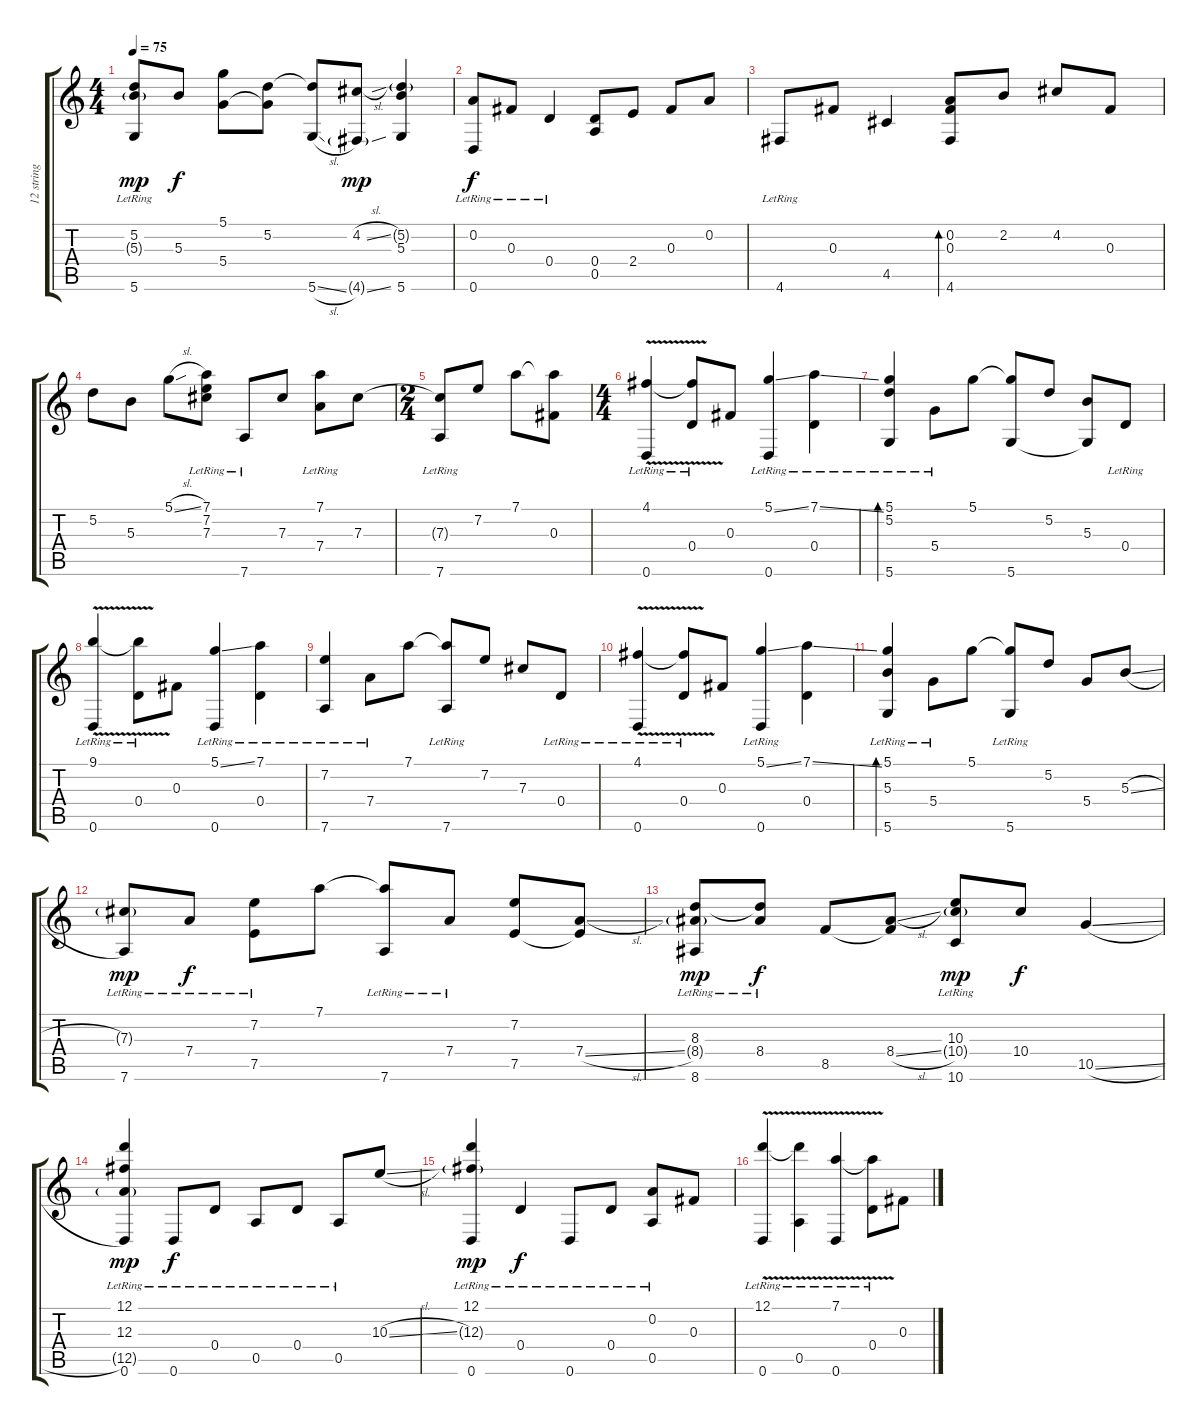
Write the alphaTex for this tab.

\track ("12 string guitar" "12 string ") {instrument acousticguitarnylon}
\staff {score tabs}
\tuning (D4 A3 Gb3 D3 A2 D2) {hide}
\ts (4 4)
\tempo 75
\clef g2
\ks c
(5.2 5.3{g} 5.6{lr}).8{dy mp} 5.3.8{dy f} (5.1 5.4).8 (5.2 5.4{t}).8 (5.2{t} 5.6{sl}).8 (4.2{sl} 4.6{ss g}).8{dy mp} (5.2{g} 5.3 5.6).4 |
(0.2{lr} 0.6{lr}).8{dy f} 0.3{lr}.8 0.4{lr}.4 (0.4 0.5).8 2.4.8 0.3.8 0.2.8 |
4.6{lr}.8 0.3.8 4.5.4 (0.2 0.3 4.6).8{bd 120} 2.2.8 4.2.8 0.3.8 |
5.2.8 5.3.8 5.1{sl}.8 (7.1{lr} 7.2{lr} 7.3{lr}).8 7.6{lr}.8 7.3.8 (7.1 7.4{lr}).8 7.3.8 |
\ts (2 4)
(7.3{t} 7.6{lr}).8 7.2.8 7.1.8 (7.1{t} 0.3).8 |
\ts (4 4)
(4.1{v} 0.6{lr}).4 (4.1{t} 0.4{lr}).8 0.3.8 (5.1{ss} 0.6{lr}).4 (7.1{ss} 0.4{lr}).4 |
(5.1 5.2 5.6{lr}).4{bd 240} 5.4{lr}.8 5.1.8 (5.1{t} 5.6).8 5.2.8 (5.3 5.6{t}).8 0.4{lr}.8 |
(9.1{v} 0.6{lr}).4 (9.1{t} 0.4{lr}).8 0.3.8 (5.1{ss} 0.6{lr}).4 (7.1 0.4{lr}).4 |
(7.2 7.6{lr}).4 7.4{lr}.8 7.1.8 (7.1{t} 7.6{lr}).8 7.2.8 7.3.8 0.4{lr}.8 |
(4.1{v} 0.6{lr}).4 (4.1{t} 0.4{lr}).8 0.3.8 (5.1{ss} 0.6{lr}).4 (7.1{ss} 0.4).4 |
(5.1 5.3 5.6{lr}).4{bd 240} 5.4{lr}.8 5.1.8 (5.1{t} 5.6{lr}).8 5.2.8 5.4.8 5.3{sl}.8 |
(7.3{g} 7.6{lr}).8{dy mp} 7.4{lr}.8{dy f} (7.2 7.5{lr}).8 7.1.8 (7.1{t} 7.6{lr}).8 7.4{lr}.8 (7.2 7.5).8 (7.4{sl} 7.5{t}).8 |
(8.3 8.4{g} 8.6{lr}).8{dy mp} (8.3{t} 8.4{lr}).8{dy f} 8.5.8 (8.4{sl} 8.5{t}).8 (10.3 10.4{g} 10.6{lr}).8{dy mp} 10.4.8{dy f} 10.5{sl}.4 |
(12.1 12.3 12.5{g} 0.6{lr}).4{dy mp} 0.6{lr}.8{dy f} 0.4{lr}.8 0.5{lr}.8 0.4{lr}.8 0.5{lr}.8 10.3{sl}.8 |
(12.1 12.3{g} 0.6{lr}).4{dy mp} 0.4{lr}.4{dy f} 0.6{lr}.8 0.4{lr}.8 (0.2{lr} 0.5{lr}).8 0.3.8 |
(12.1{v} 0.6{lr}).4 (12.1{t} 0.5{lr}).4 (7.1{v} 0.6{lr}).4 (7.1{t} 0.4{lr}).8 0.3.8
